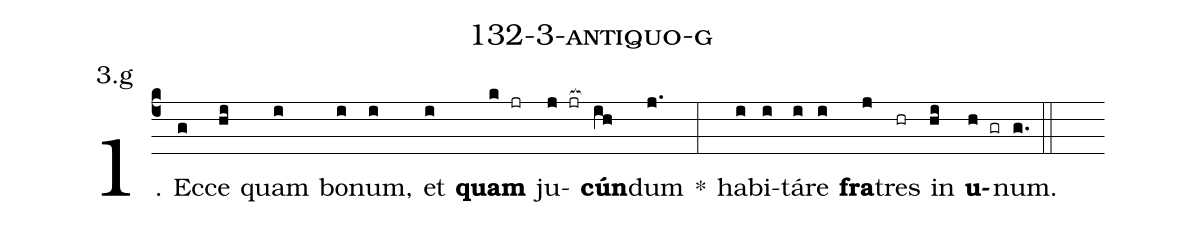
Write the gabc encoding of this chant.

name: 132-3-antiquo-g;
annotation: 3.g;
%%
(c4)1. Ec(g)ce(hi) quam(i) bo(i)num,(i) et(i) <b>quam</b>(k jr) ju(j jr[ocb:1{])<b>cún</b>(ih[ocb:0}])dum(j.) *(:) ha(i)bi(i)tá(i)re(i) <b>fra</b>(j)tres(hr) in(hi) <b>u</b>(h gr)num.(g.) (::)
